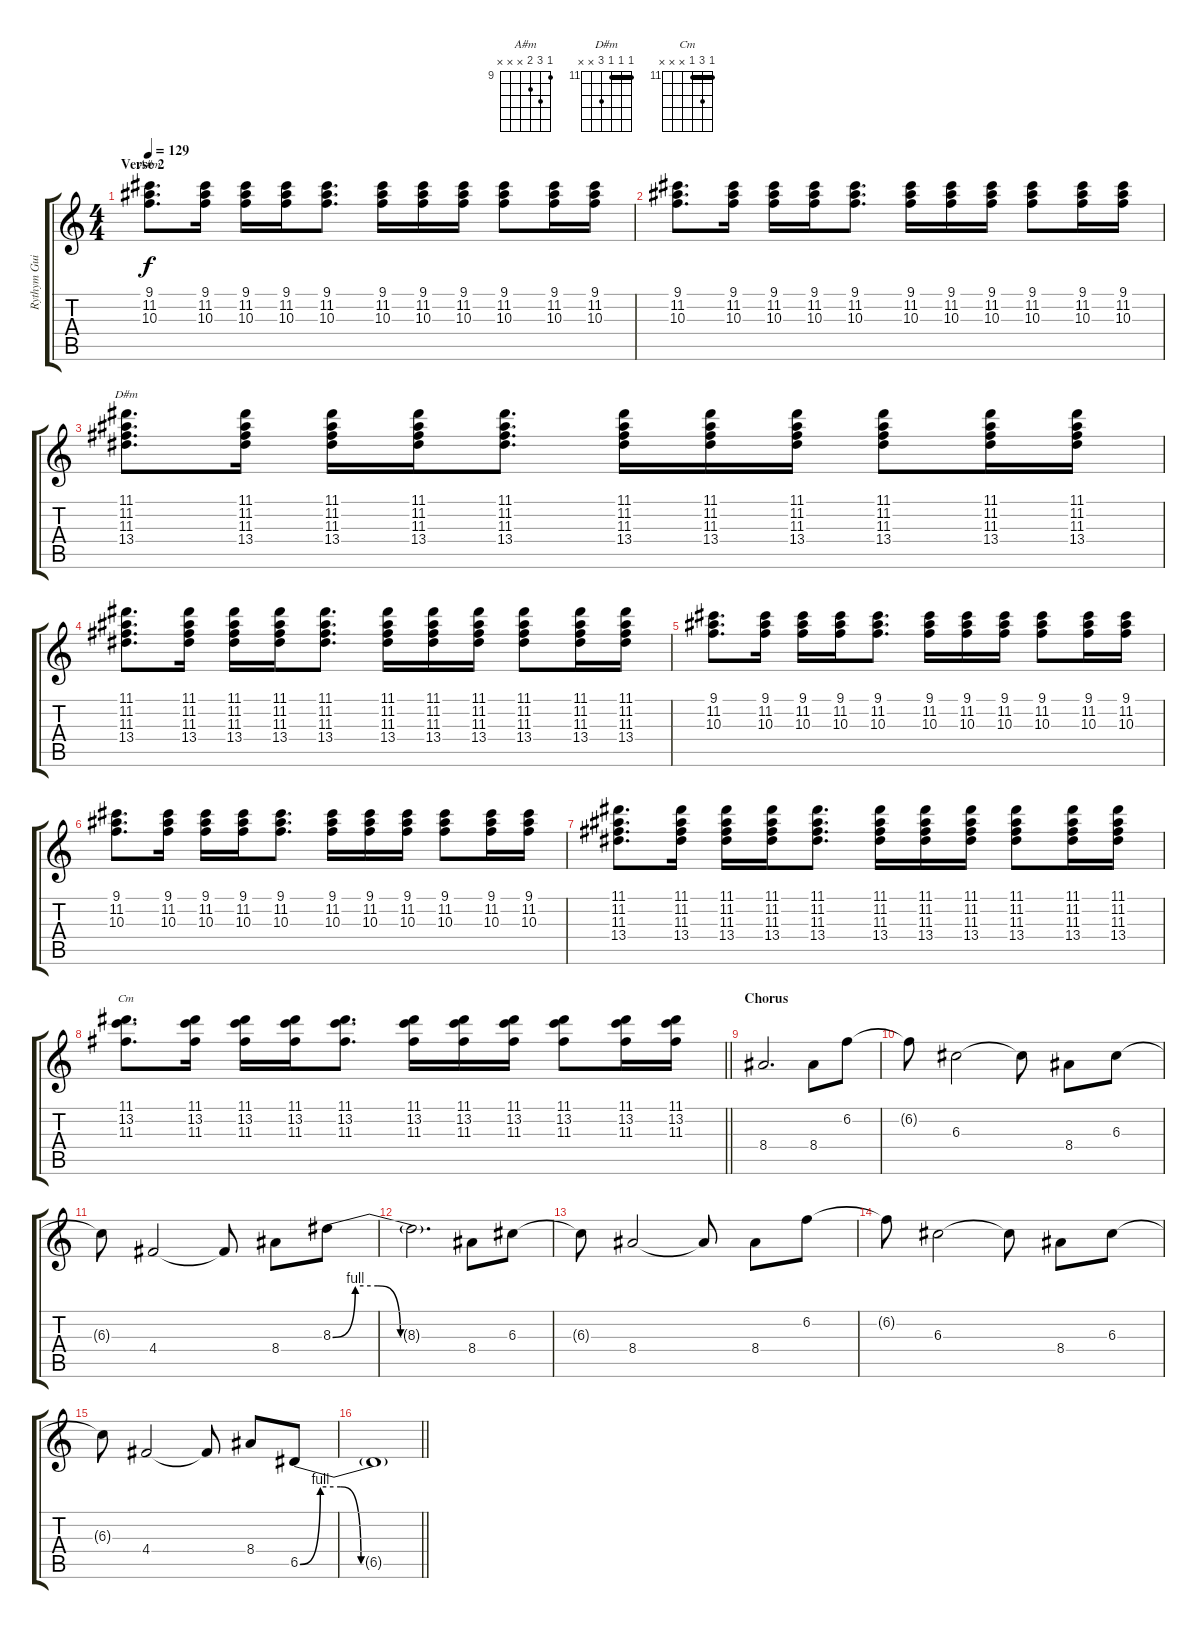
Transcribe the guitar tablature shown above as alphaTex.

\track ("Rythym Guitar" "Rythym Gui") {instrument overdrivenguitar}
\staff {score tabs}
\tuning (E4 B3 G3 D3 A2 E2) {hide}
\chord ("A#m" 9 11 10 x x x) {firstfret 9}
\chord ("D#m" 11 11 11 13 x x) {firstfret 11 barre 11}
\chord ("Cm" 11 13 11 x x x) {firstfret 11 barre 11}
\ts (4 4)
\section ("" "Verse 2")
\tempo 129
\clef g2
\ks c
(9.1 11.2 10.3).8{d ch "A#m" dy f} (9.1 11.2 10.3).16 (9.1 11.2 10.3).16 (9.1 11.2 10.3).16 (9.1 11.2 10.3).8{d} (9.1 11.2 10.3).16 (9.1 11.2 10.3).16 (9.1 11.2 10.3).16 (9.1 11.2 10.3).8 (9.1 11.2 10.3).16 (9.1 11.2 10.3).16 |
(9.1 11.2 10.3).8{d} (9.1 11.2 10.3).16 (9.1 11.2 10.3).16 (9.1 11.2 10.3).16 (9.1 11.2 10.3).8{d} (9.1 11.2 10.3).16 (9.1 11.2 10.3).16 (9.1 11.2 10.3).16 (9.1 11.2 10.3).8 (9.1 11.2 10.3).16 (9.1 11.2 10.3).16 |
(11.1 11.2 11.3 13.4).8{d ch "D#m"} (11.1 11.2 11.3 13.4).16 (11.1 11.2 11.3 13.4).16 (11.1 11.2 11.3 13.4).16 (11.1 11.2 11.3 13.4).8{d} (11.1 11.2 11.3 13.4).16 (11.1 11.2 11.3 13.4).16 (11.1 11.2 11.3 13.4).16 (11.1 11.2 11.3 13.4).8 (11.1 11.2 11.3 13.4).16 (11.1 11.2 11.3 13.4).16 |
(11.1 11.2 11.3 13.4).8{d} (11.1 11.2 11.3 13.4).16 (11.1 11.2 11.3 13.4).16 (11.1 11.2 11.3 13.4).16 (11.1 11.2 11.3 13.4).8{d} (11.1 11.2 11.3 13.4).16 (11.1 11.2 11.3 13.4).16 (11.1 11.2 11.3 13.4).16 (11.1 11.2 11.3 13.4).8 (11.1 11.2 11.3 13.4).16 (11.1 11.2 11.3 13.4).16 |
(9.1 11.2 10.3).8{d} (9.1 11.2 10.3).16 (9.1 11.2 10.3).16 (9.1 11.2 10.3).16 (9.1 11.2 10.3).8{d} (9.1 11.2 10.3).16 (9.1 11.2 10.3).16 (9.1 11.2 10.3).16 (9.1 11.2 10.3).8 (9.1 11.2 10.3).16 (9.1 11.2 10.3).16 |
(9.1 11.2 10.3).8{d} (9.1 11.2 10.3).16 (9.1 11.2 10.3).16 (9.1 11.2 10.3).16 (9.1 11.2 10.3).8{d} (9.1 11.2 10.3).16 (9.1 11.2 10.3).16 (9.1 11.2 10.3).16 (9.1 11.2 10.3).8 (9.1 11.2 10.3).16 (9.1 11.2 10.3).16 |
(11.1 11.2 11.3 13.4).8{d} (11.1 11.2 11.3 13.4).16 (11.1 11.2 11.3 13.4).16 (11.1 11.2 11.3 13.4).16 (11.1 11.2 11.3 13.4).8{d} (11.1 11.2 11.3 13.4).16 (11.1 11.2 11.3 13.4).16 (11.1 11.2 11.3 13.4).16 (11.1 11.2 11.3 13.4).8 (11.1 11.2 11.3 13.4).16 (11.1 11.2 11.3 13.4).16 |
\barLineRight lightlight
(11.1 13.2 11.3).8{d ch "Cm"} (11.1 13.2 11.3).16 (11.1 13.2 11.3).16 (11.1 13.2 11.3).16 (11.1 13.2 11.3).8{d} (11.1 13.2 11.3).16 (11.1 13.2 11.3).16 (11.1 13.2 11.3).16 (11.1 13.2 11.3).8 (11.1 13.2 11.3).16 (11.1 13.2 11.3).16 |
\section ("" "Chorus")
8.4.2{d} 8.4.8 6.2.8 |
6.2{t}.8 6.3.2 6.3{t}.8 8.4.8 6.3.8 |
6.3{t}.8 4.4.2 4.4{t}.8 8.4.8 8.3{be (custom 0 0 10 4 20 4 30 0 60 0)}.8 |
8.3{t}.2{d} 8.4.8 6.3.8 |
6.3{t}.8 8.4.2 8.4{t}.8 8.4.8 6.2.8 |
6.2{t}.8 6.3.2 6.3{t}.8 8.4.8 6.3.8 |
6.3{t}.8 4.4.2 4.4{t}.8 8.4.8 6.5{be (custom 0 0 10 4 20 4 30 0 60 0)}.8 |
\barLineRight lightlight
6.5{t}.1
